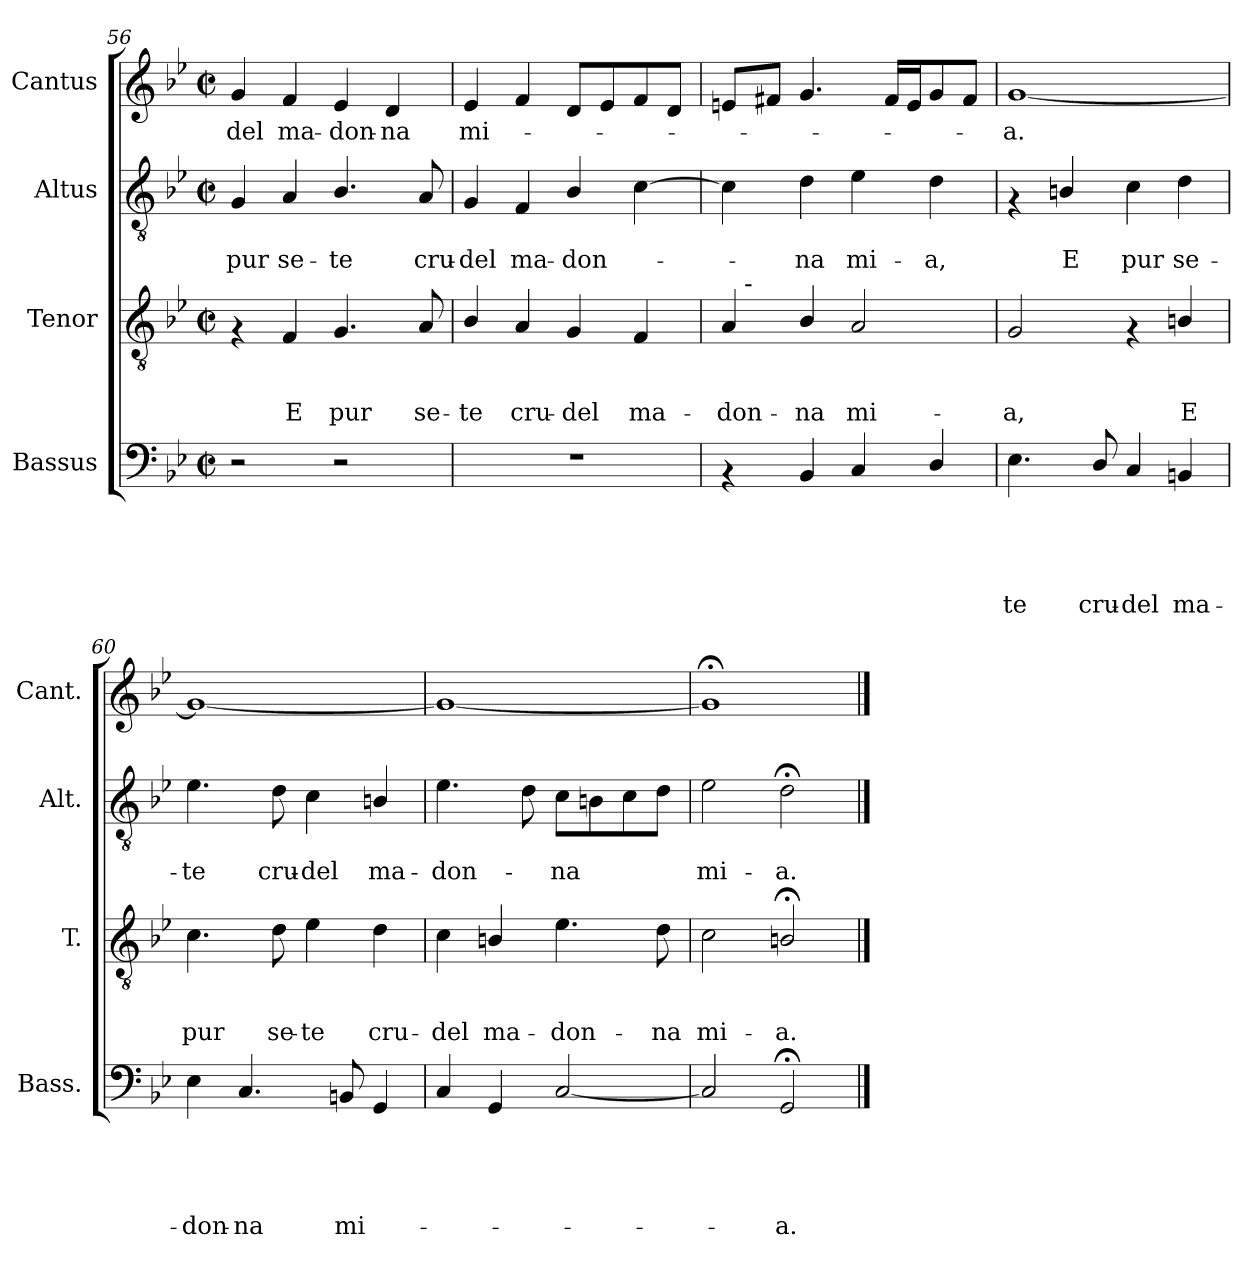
**kern	**text	**text	**text	**text	**text	**kern	**text	**text	**text	**kern	**text	**text	**kern	**text
*part4	*part4	*part4	*part4	*part4	*part4	*part3	*part3	*part3	*part3	*part2	*part2	*part2	*part1	*part1
*staff4	*staff4	*staff4	*staff4	*staff4	*staff4	*staff3	*staff3	*staff3	*staff3	*staff2	*staff2	*staff2	*staff1	*staff1
*I"Bassus	*	*	*	*	*	*I"Tenor	*	*	*	*I"Altus	*	*	*I"Cantus	*
*I'Bass.	*	*	*	*	*	*I'T.	*	*	*	*I'Alt.	*	*	*I'Cant.	*
*clefF4	*	*	*	*	*	*clefGv2	*	*	*	*clefGv2	*	*	*clefG2	*
*k[b-e-]	*	*	*	*	*	*k[b-e-]	*	*	*	*k[b-e-]	*	*	*k[b-e-]	*
*B-:	*	*	*	*	*	*B-:	*	*	*	*B-:	*	*	*B-:	*
*M2/2	*	*	*	*	*	*M2/2	*	*	*	*M2/2	*	*	*M2/2	*
*met(c|)	*	*	*	*	*	*met(c|)	*	*	*	*met(c|)	*	*	*met(c|)	*
=56	=56	=56	=56	=56	=56	=56	=56	=56	=56	=56	=56	=56	=56	=56
!	!	!	!	!	!	!	!	!	!	!	!	!LO:LY:b	!	!LO:LY:b
2r	.	.	.	.	.	4rF	.	.	.	4G/	.	pur	4g/	-del
!	!	!	!	!	!	!	!	!	!LO:LY:b	!	!	!LO:LY:b	!	!LO:LY:b
.	.	.	.	.	.	4F/	.	.	E	4A/	.	se-	4f/	ma-
!	!	!	!	!	!	!	!	!	!LO:LY:b	!	!	!LO:LY:b	!	!LO:LY:b
2r	.	.	.	.	.	4.G/	.	.	pur	4.B-/	.	-te	4e-/	-don-
!	!	!	!	!	!	!	!	!	!	!	!	!	!	!LO:LY:b
.	.	.	.	.	.	.	.	.	.	.	.	.	4d/	-na
!	!	!	!	!	!	!	!	!	!LO:LY:b	!	!	!LO:LY:b	!	!
.	.	.	.	.	.	8A/	.	.	se-	8A/	.	cru-	.	.
=57	=57	=57	=57	=57	=57	=57	=57	=57	=57	=57	=57	=57	=57	=57
!	!	!	!	!	!	!	!	!	!LO:LY:b	!	!	!LO:LY:b	!	!LO:LY:b
1r	.	.	.	.	.	4B-/	.	.	-te	4G/	.	-del	4e-/	mi-
!	!	!	!	!	!	!	!	!	!LO:LY:b	!	!	!LO:LY:b	!	!
.	.	.	.	.	.	4A/	.	.	cru-	4F/	.	ma-	4f/	.
!	!	!	!	!	!	!	!	!	!LO:LY:b	!	!	!LO:LY:b	!	!
.	.	.	.	.	.	4G/	.	.	-del	4B-/	.	-don-	8d/L	.
.	.	.	.	.	.	.	.	.	.	.	.	.	8e-/	.
!	!	!	!	!	!	!	!	!	!LO:LY:b	!	!	!	!	!
.	.	.	.	.	.	4F/	.	.	ma-	[<4c\	.	.	8f/	.
.	.	.	.	.	.	.	.	.	.	.	.	.	8d/J	.
!!LO:LB:g=z
=58	=58	=58	=58	=58	=58	=58	=58	=58	=58	=58	=58	=58	=58	=58
!	!	!	!	!	!	!	!	!	!LO:LY:b	!	!	!	!	!
*	*	*	*	*	*	*^	*	*	*	*	*	*	*	*
4rAA	.	.	.	.	.	4A/	16ryy	.	.	-don-	4c\]	.	.	8en/L	.
!	!	!	!	!	!	!	!LO:TX:a:t=-	!	!	!	!	!	!	!	!
.	.	.	.	.	.	.	2...ryy	.	.	.	.	.	.	.	.
.	.	.	.	.	.	.	.	.	.	.	.	.	.	8f#X/J	.
!	!	!	!	!	!	!	!	!	!	!LO:LY:b	!	!	!LO:LY:b	!	!
4BB-/	.	.	.	.	.	4B-/	.	.	.	-na	4d\	.	-na	4.g/	.
!	!	!	!	!	!	!	!	!	!	!LO:LY:b	!	!	!LO:LY:b	!	!
4C/	.	.	.	.	.	2A/	.	.	.	mi-	4e-\	.	mi-	.	.
.	.	.	.	.	.	.	.	.	.	.	.	.	.	16f#/LL	.
.	.	.	.	.	.	.	.	.	.	.	.	.	.	16e/J	.
!	!	!	!	!	!	!	!	!	!	!	!	!	!LO:LY:b	!	!
4D/	.	.	.	.	.	.	.	.	.	.	4d\	.	-a,	8g/	.
.	.	.	.	.	.	.	.	.	.	.	.	.	.	8f#/J	.
=59	=59	=59	=59	=59	=59	=59	=59	=59	=59	=59	=59	=59	=59	=59	=59
!	!	!	!	!	!LO:LY:b	!	!	!	!	!LO:LY:b	!	!	!	!	!LO:LY:b
*	*	*	*	*	*	*v	*v	*	*	*	*	*	*	*	*
4.E-\	.	.	.	.	te	2G/	.	.	-a,	4rF	.	.	[<1g	-a.
!	!	!	!	!	!	!	!	!	!	!	!	!LO:LY:b	!	!
.	.	.	.	.	.	.	.	.	.	4Bn/	.	E	.	.
!	!	!	!	!	!LO:LY:b	!	!	!	!	!	!	!	!	!
8D/	.	.	.	.	cru-	.	.	.	.	.	.	.	.	.
!	!	!	!	!	!LO:LY:b	!	!	!	!	!	!	!LO:LY:b	!	!
4C/	.	.	.	.	-del	4rF	.	.	.	4c\	.	pur	.	.
!	!	!	!	!	!LO:LY:b	!	!	!	!LO:LY:b	!	!	!LO:LY:b	!	!
4BBn/	.	.	.	.	ma-	4Bn/	.	.	E	4d\	.	se-	.	.
=60	=60	=60	=60	=60	=60	=60	=60	=60	=60	=60	=60	=60	=60	=60
!	!	!	!	!	!LO:LY:b	!	!	!	!LO:LY:b	!	!	!LO:LY:b	!	!
4E-\	.	.	.	.	-don-	4.c\	.	.	pur	4.e-\	.	-te	1g_	.
!	!	!	!	!	!LO:LY:b	!	!	!	!	!	!	!	!	!
4.C/	.	.	.	.	-na	.	.	.	.	.	.	.	.	.
!	!	!	!	!	!	!	!	!	!LO:LY:b	!	!	!LO:LY:b	!	!
.	.	.	.	.	.	8d\	.	.	se-	8d\	.	cru-	.	.
!	!	!	!	!	!	!	!	!	!LO:LY:b	!	!	!LO:LY:b	!	!
.	.	.	.	.	.	4e-\	.	.	-te	4c\	.	-del	.	.
!	!	!	!	!	!LO:LY:b	!	!	!	!	!	!	!	!	!
8BBn/	.	.	.	.	mi-	.	.	.	.	.	.	.	.	.
!	!	!	!	!	!	!	!	!	!LO:LY:b	!	!	!LO:LY:b	!	!
4GG/	.	.	.	.	.	4d\	.	.	cru-	4Bn/	.	ma-	.	.
=61	=61	=61	=61	=61	=61	=61	=61	=61	=61	=61	=61	=61	=61	=61
!	!	!	!	!	!	!	!	!	!LO:LY:b	!	!	!LO:LY:b	!	!
4C/	.	.	.	.	.	4c\	.	.	-del	4.e-\	.	-don-	1g_	.
!	!	!	!	!	!	!	!	!	!LO:LY:b	!	!	!	!	!
4GG/	.	.	.	.	.	4Bn/	.	.	ma-	.	.	.	.	.
.	.	.	.	.	.	.	.	.	.	8d\	.	.	.	.
!	!	!	!	!	!	!	!	!	!LO:LY:b	!	!	!LO:LY:b	!	!
[<2C/	.	.	.	.	.	4.e-\	.	.	-don-	8c\L	.	-na	.	.
.	.	.	.	.	.	.	.	.	.	8Bn\	.	.	.	.
.	.	.	.	.	.	.	.	.	.	8c\	.	.	.	.
!	!	!	!	!	!	!	!	!	!LO:LY:b	!	!	!	!	!
.	.	.	.	.	.	8d\	.	.	-na	8d\J	.	.	.	.
=62	=62	=62	=62	=62	=62	=62	=62	=62	=62	=62	=62	=62	=62	=62
!	!	!	!	!	!	!	!	!	!LO:LY:b	!	!	!LO:LY:b	!	!
2C/]	.	.	.	.	.	2c\	.	.	mi-	2e-\	.	mi-	1g;<]	.
!	!	!	!	!	!LO:LY:b	!	!	!	!LO:LY:b	!	!	!LO:LY:b	!	!
2GG;</	.	.	.	.	-a.	2Bn;</	.	.	-a.	2d;<\	.	-a.	.	.
==	==	==	==	==	==	==	==	==	==	==	==	==	==	==
*-	*-	*-	*-	*-	*-	*-	*-	*-	*-	*-	*-	*-	*-	*-
